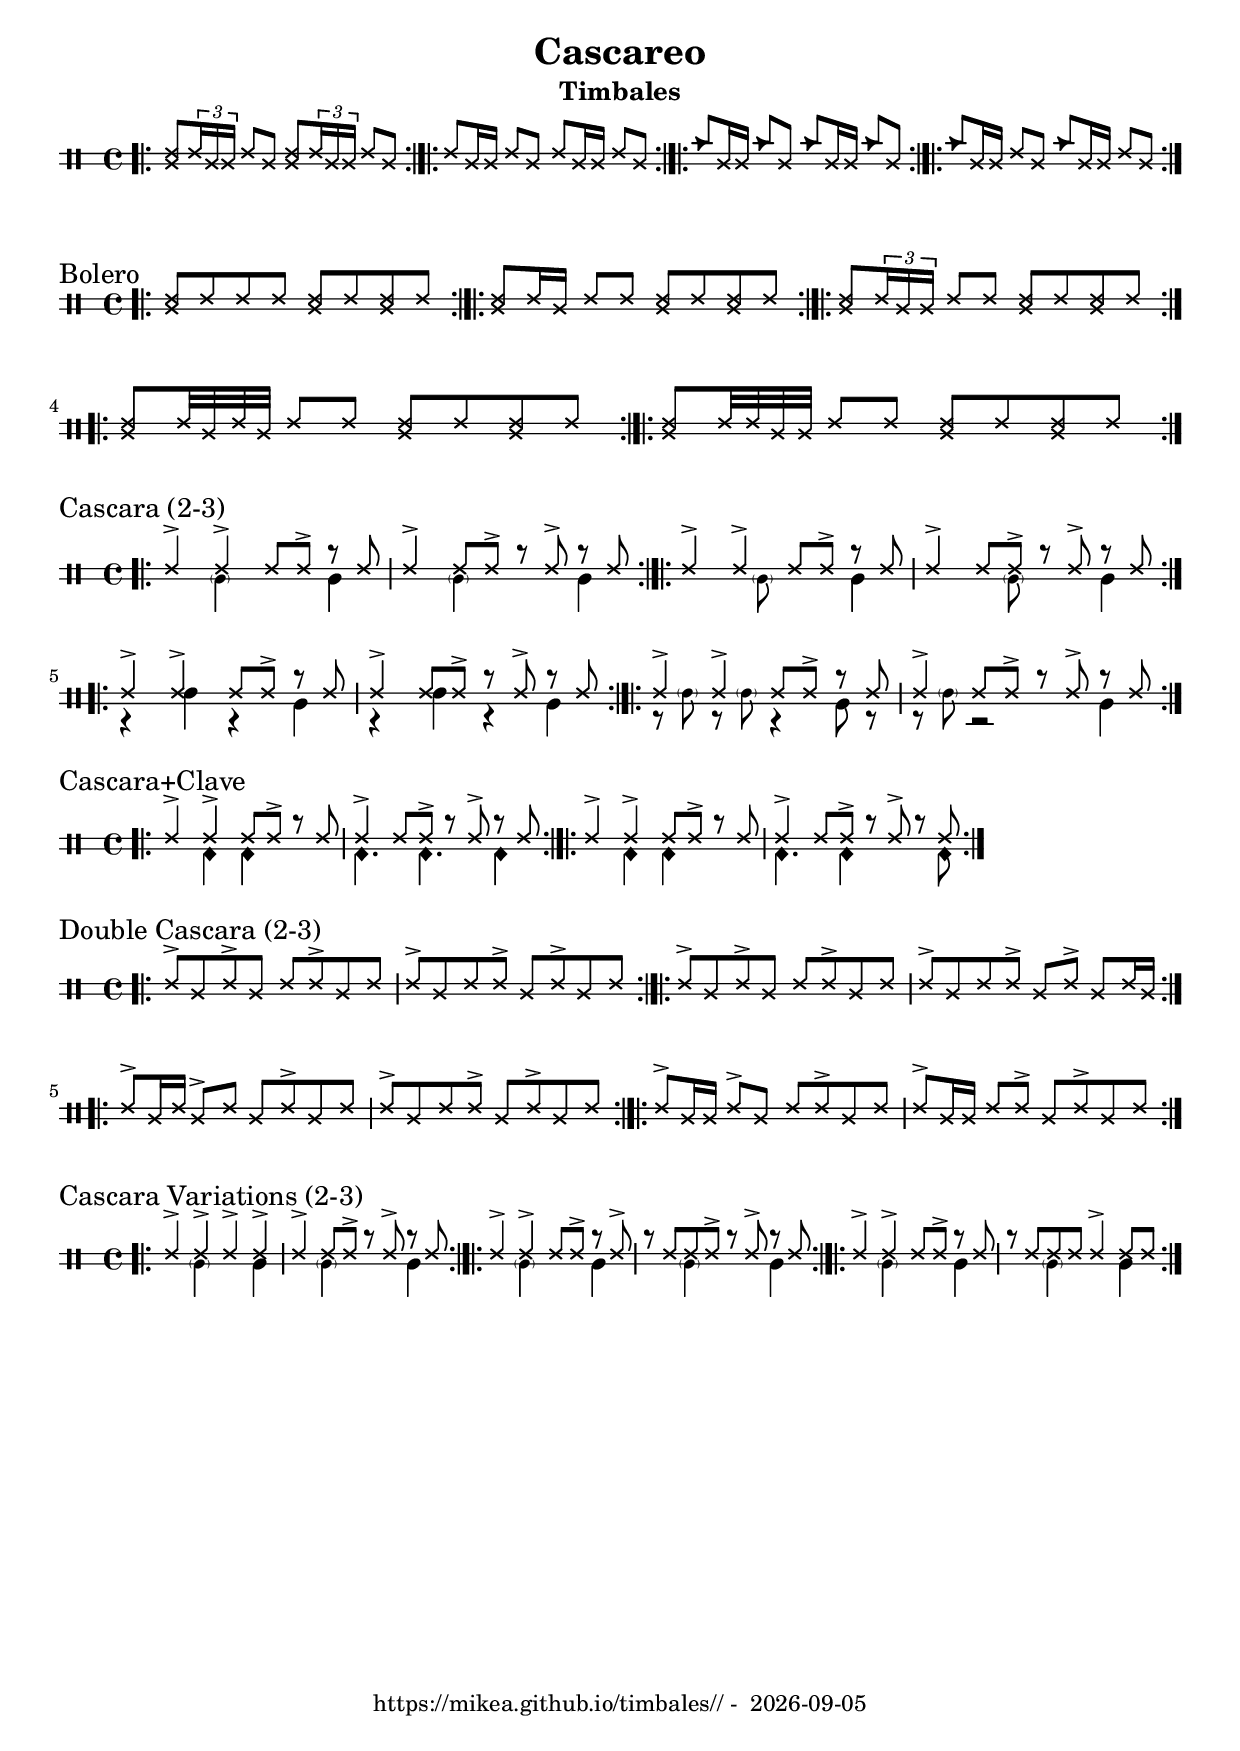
\version "2.24.2"

\include "common/all.ly"

date = #(strftime "%Y-%m-%d" (localtime (current-time)))

\header {
  title = "Cascareo"
  instrument = "Timbales"
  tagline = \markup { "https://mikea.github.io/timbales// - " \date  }
}

\newTimbalesStaff <<
    \newDrumVoiceOne \drummode { 
        \bar ".|:"
        <<ssh8 ssl8>> \tuplet 3/2 { ssh16 ssl16 ssl16 } ssh8 ssl8 
        <<ssh8 ssl8>> \tuplet 3/2 { ssh16 ssl16 ssl16 } ssh8 ssl8
        \bar ":|.|:"
        ssh8 ssl16 ssl16 ssh8 ssl8 
        ssh8 ssl16 ssl16 ssh8 ssl8
        \bar ":|.|:"
        cb8 ssl16 ssl16 cb8 ssl8 
        cb8 ssl16 ssl16 cb8 ssl8
        \bar ":|.|:"
        cb8 ssl16 ssl16 ssh8 ssl8 
        cb8 ssl16 ssl16 ssh8 ssl8
        | \bar ":|.|:"
    }
>>

\newTimbalesStaff <<
    \sectionLabel "Bolero"

    \newDrumVoiceOne \drummode { 
      \bar ".|:" 
      <<ssl8 ssh8>> 8 8 8 <<ssl8 ssh8>> 8 <<ssl8 ssh8>> 8
      \bar ":|.|:"
      <<ssl8 ssh8>> ssh16 ssl16 ssh8 8 <<ssl8 ssh8>> 8 <<ssl8 ssh8>> 8
      \bar ":|.|:"
      <<ssl8 ssh8>> \tuplet 3/2 { ssh16 ssl16 ssl16 } ssh8 8 <<ssl8 ssh8>> 8 <<ssl8 ssh8>> 8
      \bar ":|.|:"
      <<ssl8 ssh8>> ssh32 ssl ssh ssl ssh8 8 <<ssl8 ssh8>> 8 <<ssl8 ssh8>> 8
      \bar ":|.|:"
      <<ssl8 ssh8>> ssh32 ssh ssl ssl ssh8 8 <<ssl8 ssh8>> 8 <<ssl8 ssh8>> 8
      \bar ":|."
    }
>>



\newTimbalesStaff <<
    \sectionLabel "Cascara (2-3)"
    \newDrumVoiceOne \drummode { 
        \bar ".|:" 
        ssh4-> ssh-> ssh8 ssh-> r ssh | ssh4-> ssh8 ssh-> r ssh-> r ssh 
        \bar ":|.|:"
        ssh4-> ssh-> ssh8 ssh-> r ssh | ssh4-> ssh8 ssh-> r ssh-> r ssh 
        \bar ":|.|:"
        ssh4-> ssh-> ssh8 ssh-> r ssh | ssh4-> ssh8 ssh-> r ssh-> r ssh 
        \bar ":|.|:"
        ssh4-> ssh-> ssh8 ssh-> r ssh | ssh4-> ssh8 ssh-> r ssh-> r ssh 
        \bar ":|."
    }

    \newDrumVoiceTwo \drummode {
        s4 \ghost timl s4 timl4 | s4 \ghost timl s4 timl4 | 
        s4. \ghost timl8 s4 timl4 | s4. \ghost timl8 s4 timl4 | 
        r4 timh r4 timl4 | r4 timh r4 timl4 | 
        r8 \ghost timh r8 \ghost timh r4 timl8 r8 | r8 \ghost timh r2 timl4 
    }

>>

\newTimbalesStaff <<
    \sectionLabel "Cascara+Clave"
    \newDrumVoiceOne \drummode { 
        \bar ".|:" 
        ssh4-> ssh-> ssh8 ssh-> r ssh | ssh4-> ssh8 ssh-> r ssh-> r ssh 
        \bar ":|.|:"
        ssh4-> ssh-> ssh8 ssh-> r ssh | ssh4-> ssh8 ssh-> r ssh-> r ssh 
        \bar ":|."
    }

    \newDrumVoiceTwo \drummode {
        s4 wbl wbl s wbl4. wbl4. wbl4 |
        s4 wbl wbl s wbl4. wbl2 wbl8 |
    }

>>


\newTimbalesStaff <<
    \sectionLabel "Double Cascara (2-3)"

    \newDrumVoiceOne \drummode { 
        \bar ".|:" 
        ssh8-> ssl ssh-> ssl ssh ssh-> ssl ssh | ssh-> ssl ssh ssh-> ssl ssh-> ssl ssh |
        \bar ":|.|:"
        ssh8-> ssl ssh-> ssl ssh ssh-> ssl ssh | ssh-> ssl ssh ssh-> ssl ssh-> ssl ssh16 ssl16 |
        \bar ":|.|:"
        \break
        ssh8-> ssl16 ssh16 ssl8-> ssh ssl ssh-> ssl ssh | ssh-> ssl ssh ssh-> ssl ssh-> ssl ssh |
        \bar ":|.|:"
        ssh8-> ssl16 ssl ssh8-> ssl ssh ssh-> ssl ssh | ssh-> ssl16 ssl ssh8 ssh-> ssl ssh-> ssl ssh |
        \bar ":|."
    }

>>

\newTimbalesStaff <<
    \sectionLabel "Cascara Variations (2-3)"
    \newDrumVoiceOne \drummode { 
        \bar ".|:" 
        ssh4-> ssh4-> ssh4-> ssh4-> | ssh4-> ssh8 ssh-> r ssh-> r ssh |
        \bar ":|.|:"
        ssh4-> ssh-> ssh8 ssh-> r ssh-> | r8 ssh8 ssh8 ssh8-> r ssh-> r ssh |
        \bar ":|.|:"
        ssh4-> ssh-> ssh8 ssh-> r ssh | r8 ssh8 ssh8 ssh8 ssh4-> ssh8 ssh |
        \bar ":|."
    }

    \newDrumVoiceTwo \drummode {
        s4 \ghost timl s4 timl4 | s4 \ghost timl s4 timl4 | 
        s4 \ghost timl s4 timl4 | s4 \ghost timl s4 timl4 | 
        s4 \ghost timl s4 timl4 | s4 \ghost timl s4 timl4 | 
    }

>>